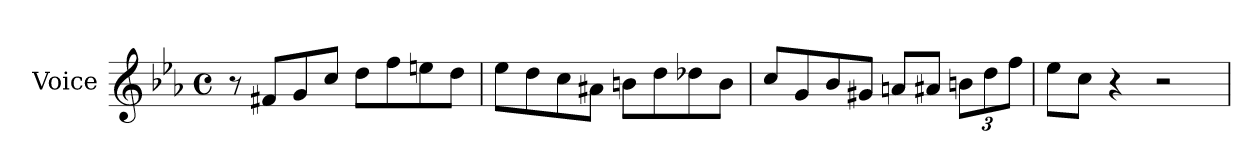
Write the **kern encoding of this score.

**kern
*part1
*staff1
*I"Voice
*I'Voice
*clefG2
*k[b-e-a-]
*M4/4
*met(c)
=1
8r
8f#X/L
8g/
8cc/J
8dd\L
8ff\
8een\
8dd\J
=2
8ee-\L
8dd\
8cc\
8a#X\J
8bn\L
8dd\
8dd-X\
8b\J
=3
8cc/L
8g/
8b-/
8g#X/J
8an/L
8a#X/J
12bn\L
12dd\
12ff\J
=4
8ee-\L
8cc\J
4r
2rcc
=
*-
